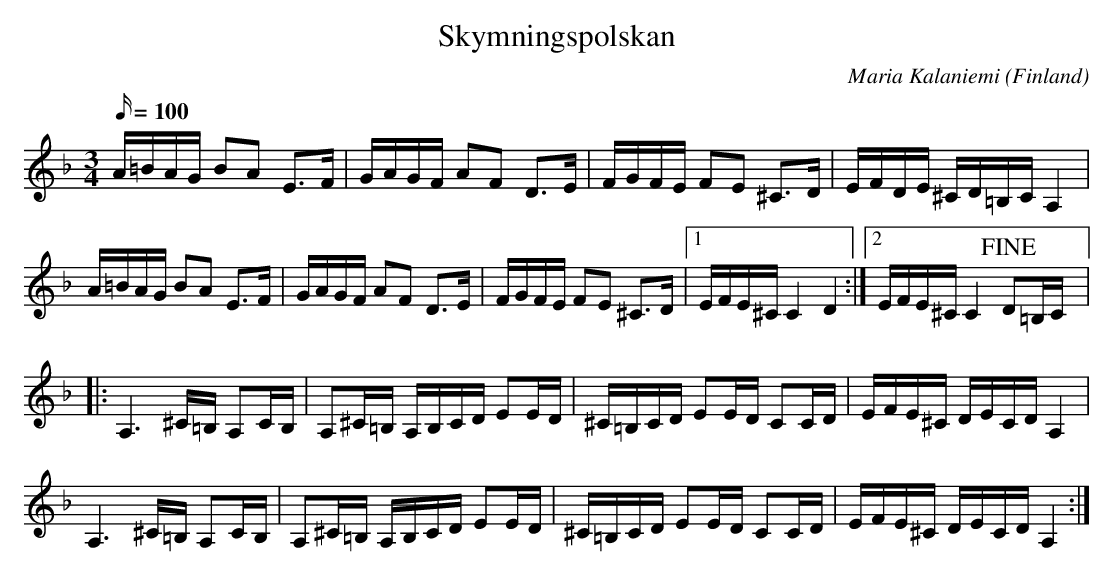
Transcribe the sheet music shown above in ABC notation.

X:1
T:Skymningspolskan
O:Finland
C:Maria Kalaniemi
M:3/4
L:1/16
Q:100
K:Dm
V:1
A=BAG B2A2 E3F | GAGF A2F2 D3E | FGFE F2E2 ^C3D | EFDE ^CD=B,C A,4 |
A=BAG B2A2 E3F | GAGF A2F2 D3E | FGFE F2E2 ^C3D |1 EFE^C C4 D4 :|2 EFE^C C4 !fine! D2=B,C |:
A,6 ^C=B, A,2CB, | A,2^C=B, A,B,CD E2ED | ^C=B,CD E2ED C2CD | EFE^C DECD A,4 |
A,6 ^C=B, A,2CB, | A,2^C=B, A,B,CD E2ED | ^C=B,CD E2ED C2CD | EFE^C DECD A,4 :|
